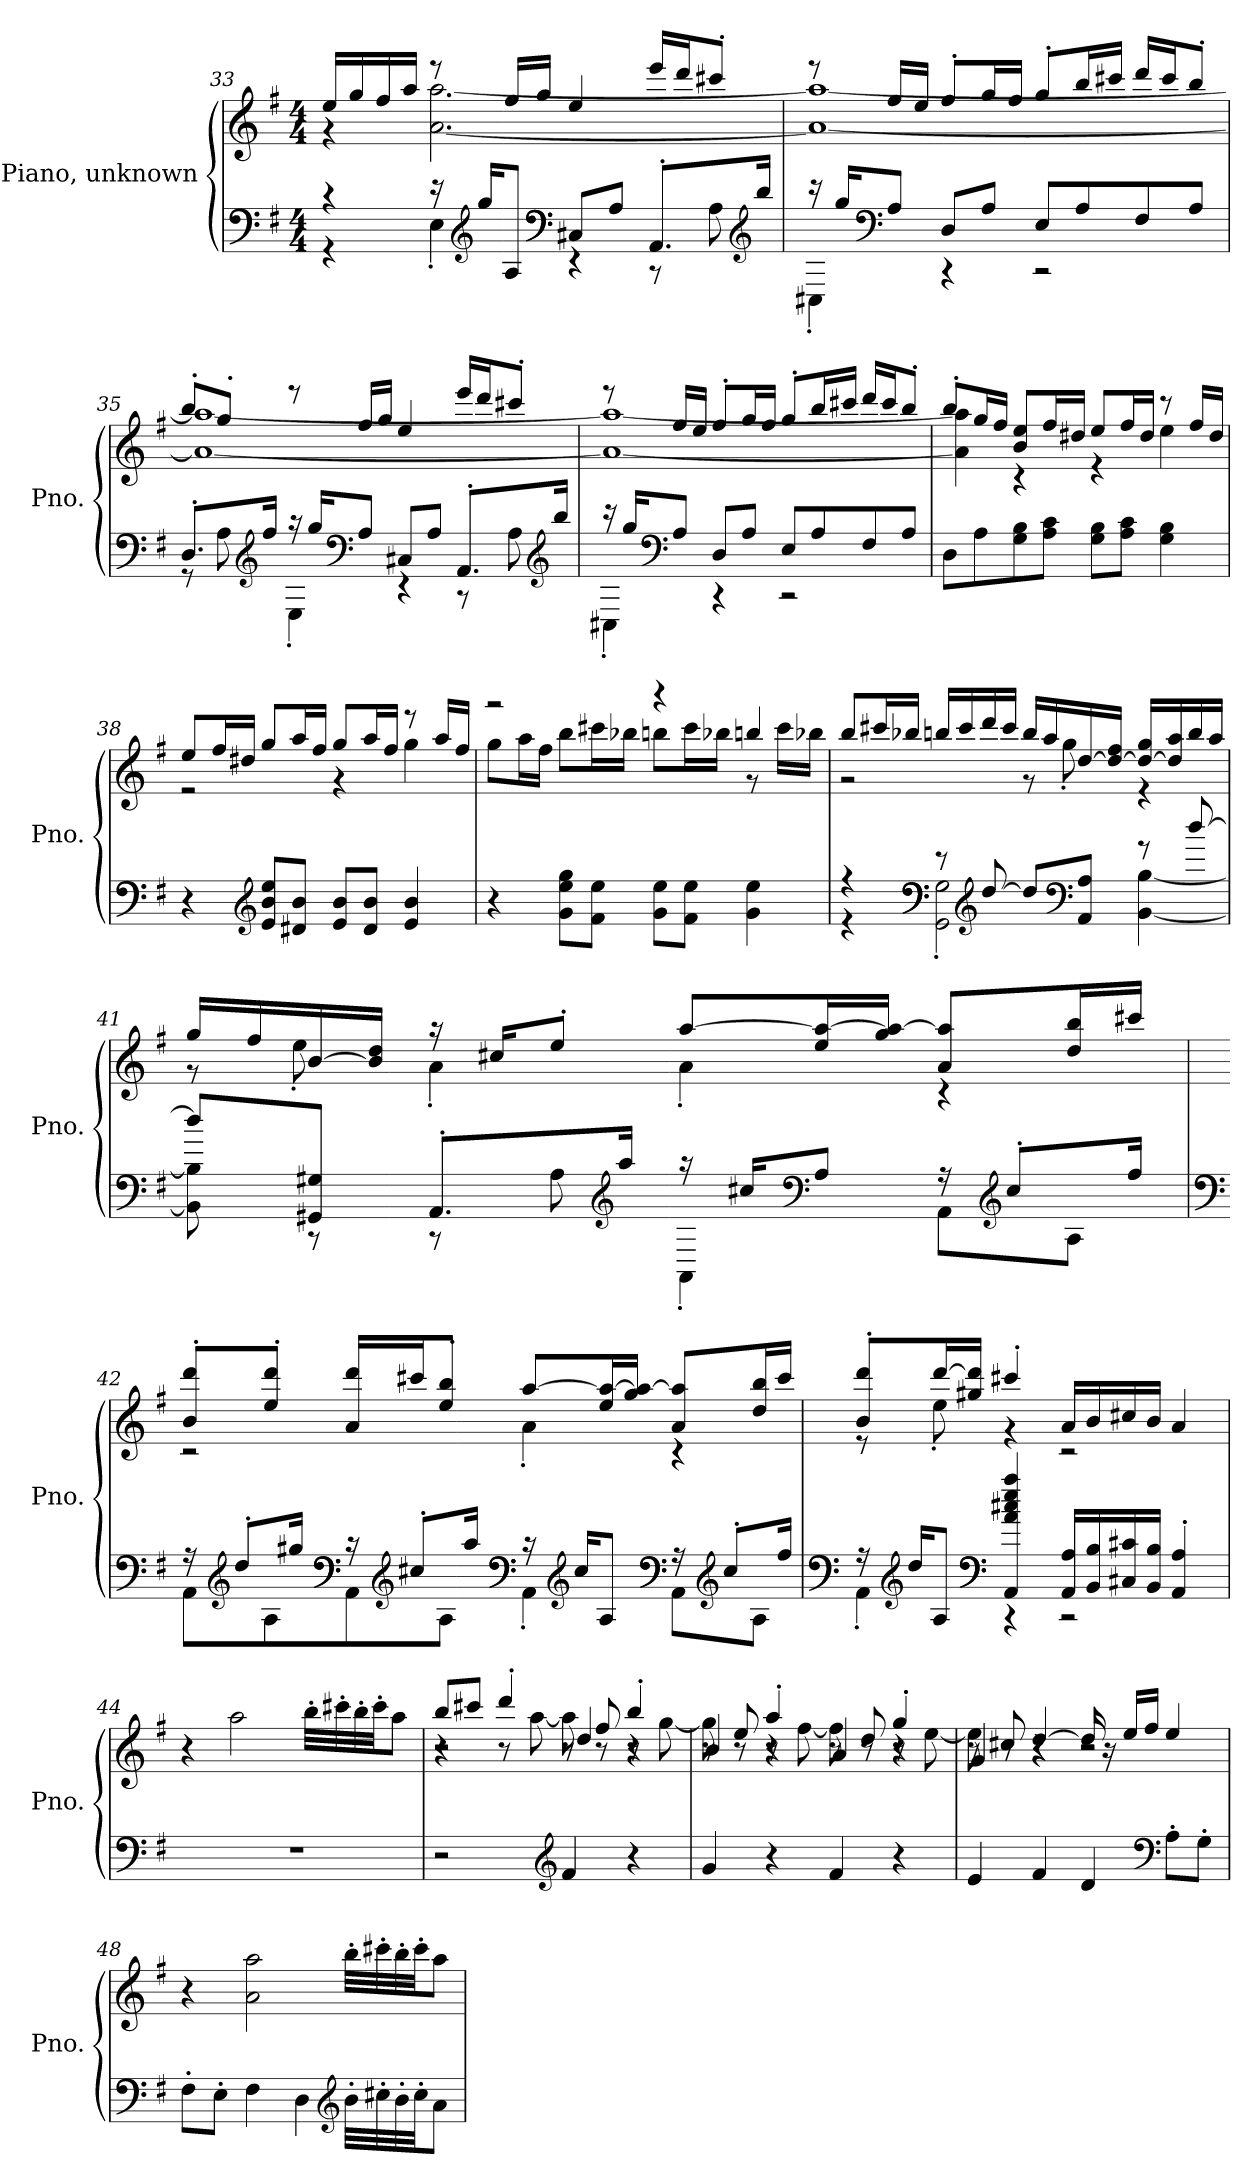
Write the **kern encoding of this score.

**kern	**kern
*part1	*part1
*staff2	*staff1
*I"Piano, unknown	*
*I'Pno.	*
!!LO:LB:g=z
*clefF4	*clefG2
*k[f#]	*k[f#]
*M4/4	*M4/4
=33	=33
*^	*^
4r	4r	16ee/LL	4r
.	.	16gg/	.
.	.	16ff#/	.
.	.	16aa/JJ	.
16r	4E'\	8r	[2.a\ [2.aa\
*clefG2	*	*	*
16gg/KL	.	.	.
8A/J	.	16ff#/LL	.
.	.	16gg/JJ	.
*clefF4	*	*	*
8C#X/L	4r	4ee/	.
8A/J	.	.	.
8.AA'/L	8r	16eee/LL	.
.	.	16ddd/J	.
.	8A\	8ccc#X'/J	.
*clefG2	*	*	*
16bb/Jk	.	.	.
=34	=34	=34	=34
16r	4C#X'\	8r	1a_ 1aa_
16gg/KL	.	.	.
*clefF4	*	*	*
8A/J	.	16ff#/LL	.
.	.	16ee/JJ	.
8D/L	4r	8ff#'/L	.
8A/J	.	16gg/L	.
.	.	16ff#/JJ	.
8E/L	2r	8gg'/L	.
8A/	.	16bb/L	.
.	.	16ccc#X/JJ	.
8F#/	.	16ddd/LL	.
.	.	16ccc#/J	.
8A/J	.	8bb'/J	.
!!LO:LB:g=z	!!
=35	=35	=35	=35
8.D'/L	8r	8bb'/L	1a_ 1aa_
.	8A\	8gg'/J	.
*clefG2	*	*	*
16ff#/Jk	.	.	.
16r	4E'\	8r	.
16gg/KL	.	.	.
*clefF4	*	*	*
8A/J	.	16ff#/LL	.
.	.	16gg/JJ	.
8C#X/L	4r	4ee/	.
8A/J	.	.	.
8.AA'/L	8r	16eee/LL	.
.	.	16ddd/J	.
.	8A\	8ccc#X'/J	.
*clefG2	*	*	*
16bb/Jk	.	.	.
=36	=36	=36	=36
16r	4C#X'\	8r	1a_ 1aa_
16gg/KL	.	.	.
*clefF4	*	*	*
8A/J	.	16ff#/LL	.
.	.	16ee/JJ	.
8D/L	4r	8ff#'/L	.
8A/J	.	16gg/L	.
.	.	16ff#/JJ	.
8E/L	2r	8gg'/L	.
8A/	.	16bb/L	.
.	.	16ccc#X/JJ	.
8F#/	.	16ddd/LL	.
.	.	16ccc#/J	.
8A/J	.	8bb'/J	.
*v	*v	*	*
!!LO:LB:g=z	!!
=37	=37	=37
8D\L	8bb'/L	4a\] 4aa\]
8A\	16gg/L	.
.	16ff#/JJ	.
8G\ 8B\	8b/ 8ee/L	4r
8A\ 8c\J	16ff#/L	.
.	16dd#X/JJ	.
8G\ 8B\L	8ee/L	4r
8A\ 8c\J	16ff#/L	.
.	16dd#/JJ	.
4G\ 4B\	8r	4ee\
.	16ff#/LL	.
.	16dd#/JJ	.
=38	=38	=38
4r	8ee/L	2r
.	16ff#/L	.
.	16dd#X/JJ	.
*clefG2	*	*
8e/ 8b/ 8ee/L	8gg/L	.
8d#X/ 8b/J	16aa/L	.
.	16ff#/JJ	.
8e/ 8b/L	8gg/L	4r
8d#/ 8b/J	16aa/L	.
.	16ff#/JJ	.
4e/ 4b/	8r	4gg\
.	16aa/LL	.
.	16ff#/JJ	.
!!LO:PB:g=z	!!
=39	=39	=39
4r	2r	8gg\L
.	.	16aa\L
.	.	16ff#\JJ
8g\ 8ee\ 8gg\L	.	8bb\L
8f#\ 8ee\J	.	16ccc#X\L
.	.	16bb-X\JJ
8g\ 8ee\L	4r	8bbn\L
8f#\ 8ee\J	.	16ccc#\L
.	.	16bb-X\JJ
4g\ 4ee\	4bbn/	8r
.	.	16ccc#\LL
.	.	16bb-X\JJ
=40	=40	=40
*^	*	*
4r	4r	8bb/L	2r
.	.	16ccc#X/L	.
.	.	16bb-X/JJ	.
*clefF4	*	*	*
8r	2GG\' 2G\'	16bbn/LL	.
.	.	16ccc#/	.
*clefG2	*	*	*
[8dd/	.	16ddd/	.
.	.	16ccc#/JJ	.
8dd/L]	.	16bb/LL	8r
.	.	16aa/	.
*clefF4	*	*	*
8AA/ 8A/J	.	[16dd/	8gg'\
.	.	16dd/_ 16ff#/JJ	.
8r	[4BB\ [4B\	16dd/_ 16gg/LL	4r
.	.	16dd/] 16aa/	.
[8dd/	.	16bb/	.
.	.	16aa/JJ	.
!!LO:LB:g=z	!!
=41	=41	=41	=41
8dd/L]	8BB\] 8B\]	16gg/LL	8r
.	.	16ff#/	.
8GG#X/ 8G#X/J	8r	[16b/	8ee'\
.	.	16b/] 16dd/JJ	.
8.AA'/L	8r	16r	4a'\
.	.	16cc#X/KL	.
.	8A\	8ee'/J	.
*clefG2	*	*	*
16aa/Jk	.	.	.
16r	4AA'\	[8aa/L	4a'\
16cc#X/KL	.	.	.
*clefF4	*	*	*
8A/J	.	16ee/ 16aa/_L	.
.	.	16gg/ 16aa/_JJ	.
16r	8AA\L	8a/ 8aa/]L	4r
*clefG2	*	*	*
8cc#'/L	.	.	.
.	8A\J	16dd/ 16bb/L	.
16ff#/Jk	.	16ccc#X/JJ	.
!!LO:LB:g=z	!!
=42	=42	=42	=42
*clefF4	*	*	*
16r	8AA\L	8b/' 8ddd/'L	2r
*clefG2	*	*	*
8dd'/L	.	.	.
.	8A\	8ee/' 8ddd/'J	.
16gg#X/Jk	.	.	.
*clefF4	*	*	*
16r	8AA\	16a/ 16ddd/LL	.
*clefG2	*	*	*
8cc#X'/L	.	16ccc#X/J	.
.	8A\J	8ee/' 8bb/'J	.
16aa/Jk	.	.	.
*clefF4	*	*	*
16r	4AA'\	[8aa/L	4a'\
*clefG2	*	*	*
16cc#/KL	.	.	.
8A/J	.	16ee/ 16aa/_L	.
.	.	16gg/ 16aa/_JJ	.
*clefF4	*	*	*
16r	8AA\L	8a/ 8aa/]L	4r
*clefG2	*	*	*
8cc#'/L	.	.	.
.	8A\J	16dd/ 16bb/L	.
16ff#/Jk	.	16ccc#/JJ	.
!!LO:LB:g=z	!!
=43	=43	=43	=43
*clefF4	*	*	*
16r	4AA'\	8b/' 8ddd/'L	8r
*clefG2	*	*	*
16dd/KL	.	.	.
8A/J	.	[16ddd/L	8ee'\
.	.	16gg#X/ 16ddd/]JJ	.
*clefF4	*	*	*
4AA/ 4a/ 4cc#X/ 4ee/ 4aa/	4r	4ccc#X'/	4r
16AA/ 16A/LL	2r	16a/LL	2r
16BB/ 16B/	.	16b/	.
16C#X/ 16c#X/	.	16cc#X/	.
16BB/ 16B/JJ	.	16b/JJ	.
4AA/' 4A/'	.	4a/	.
*v	*v	*	*
*	*v	*v
=44	=44
1r	4r
.	2aa\
.	32bb'\LLL
.	32ccc#X'\
.	32bb'\
.	32ccc#'\JJ
.	8aa\J
=45	=45
*	*^
*	*	*^
2r	8bb/L	4r	2r
.	8ccc#X/J	.	.
.	4ddd'/	8r	.
.	.	[8aa\	.
*clefG2	*	*	*
4f#/	8r	8aa\]	4dd/
.	8ff#/	8r	.
4r	4bb'/	8r	4r
.	.	[8gg\	.
!!LO:LB:g=z	!!	!!
=46	=46	=46	=46
4g/	8r	8gg\]	4b/
.	8ee/	8r	.
4r	4aa'/	8r	4r
.	.	[8ff#\	.
4f#/	8r	8ff#\]	4a/
.	8dd/	8r	.
4r	4gg'/	8r	4r
.	.	[8ee\	.
=47	=47	=47	=47
4e/	8r	8ee\]	4g/
.	8cc#X/	8r	.
4f#/	[4dd/	4r	4r
4d/	16dd/]	2r	2r
.	16r	.	.
.	16ee/LL	.	.
.	16ff#/JJ	.	.
*clefF4	*	*	*
8A'\L	4ee/	.	.
8G'\J	.	.	.
*	*v	*v	*v
=48	=48
8F#'\L	4r
8E'\J	.
4F#\	2a\ 2aa\
4D\	.
*clefG2	*
32b'\LLL	32bb'\LLL
32cc#X'\	32ccc#X'\
32b'\	32bb'\
32cc#'\JJ	32ccc#'\JJ
8a\J	8aa\J
=	=
*-	*-
